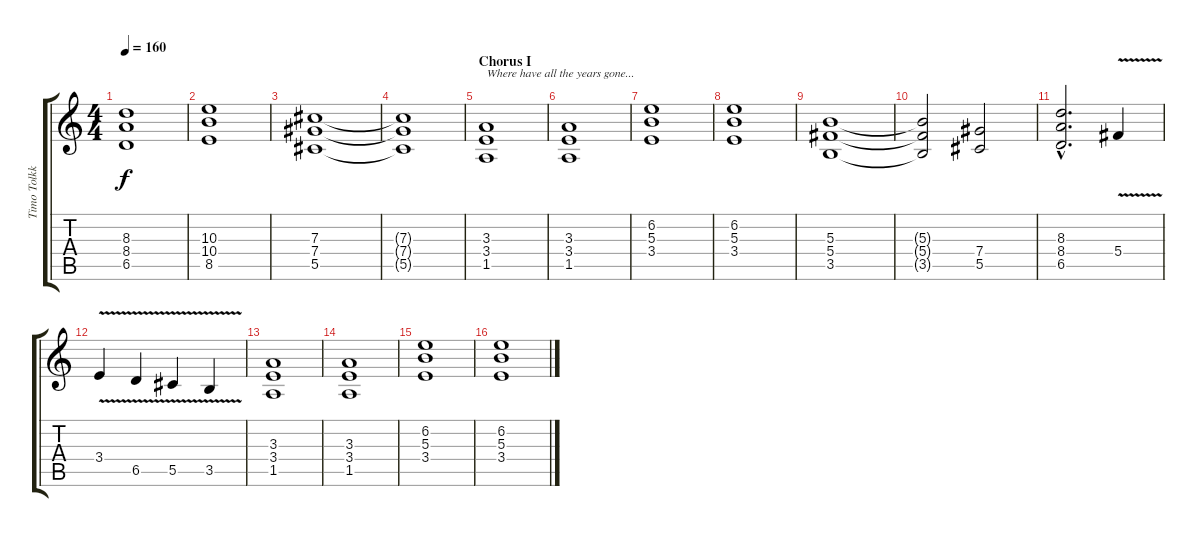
\track ("Timo Tolkki" "Timo Tolkk") {instrument distortionguitar}
\staff {score tabs}
\tuning (Eb4 Bb3 Gb3 Db3 Ab2 Eb2) {hide}
\ts (4 4)
\tempo 160
\clef g2
\ks c
(8.3 8.4 6.5).1{dy f} |
(10.3 10.4 8.5).1 |
(7.3 7.4 5.5).1 |
(7.3{t} 7.4{t} 5.5{t}).1 |
\section ("" "Chorus I")
(3.3 3.4 1.5).1{txt "Where have all the years gone..."} |
(3.3 3.4 1.5).1 |
(6.2 5.3 3.4).1 |
(6.2 5.3 3.4).1 |
(5.3 5.4 3.5).1 |
(5.3{t} 5.4{t} 3.5{t}).2 (7.4 5.5).2 |
(8.3{hac} 8.4{hac} 6.5{hac}).2{d} 5.4{v}.4 |
3.4{v}.4 6.5{v}.4 5.5{v}.4 3.5{v}.4 |
(3.3 3.4 1.5).1 |
(3.3 3.4 1.5).1 |
(6.2 5.3 3.4).1 |
(6.2 5.3 3.4).1
